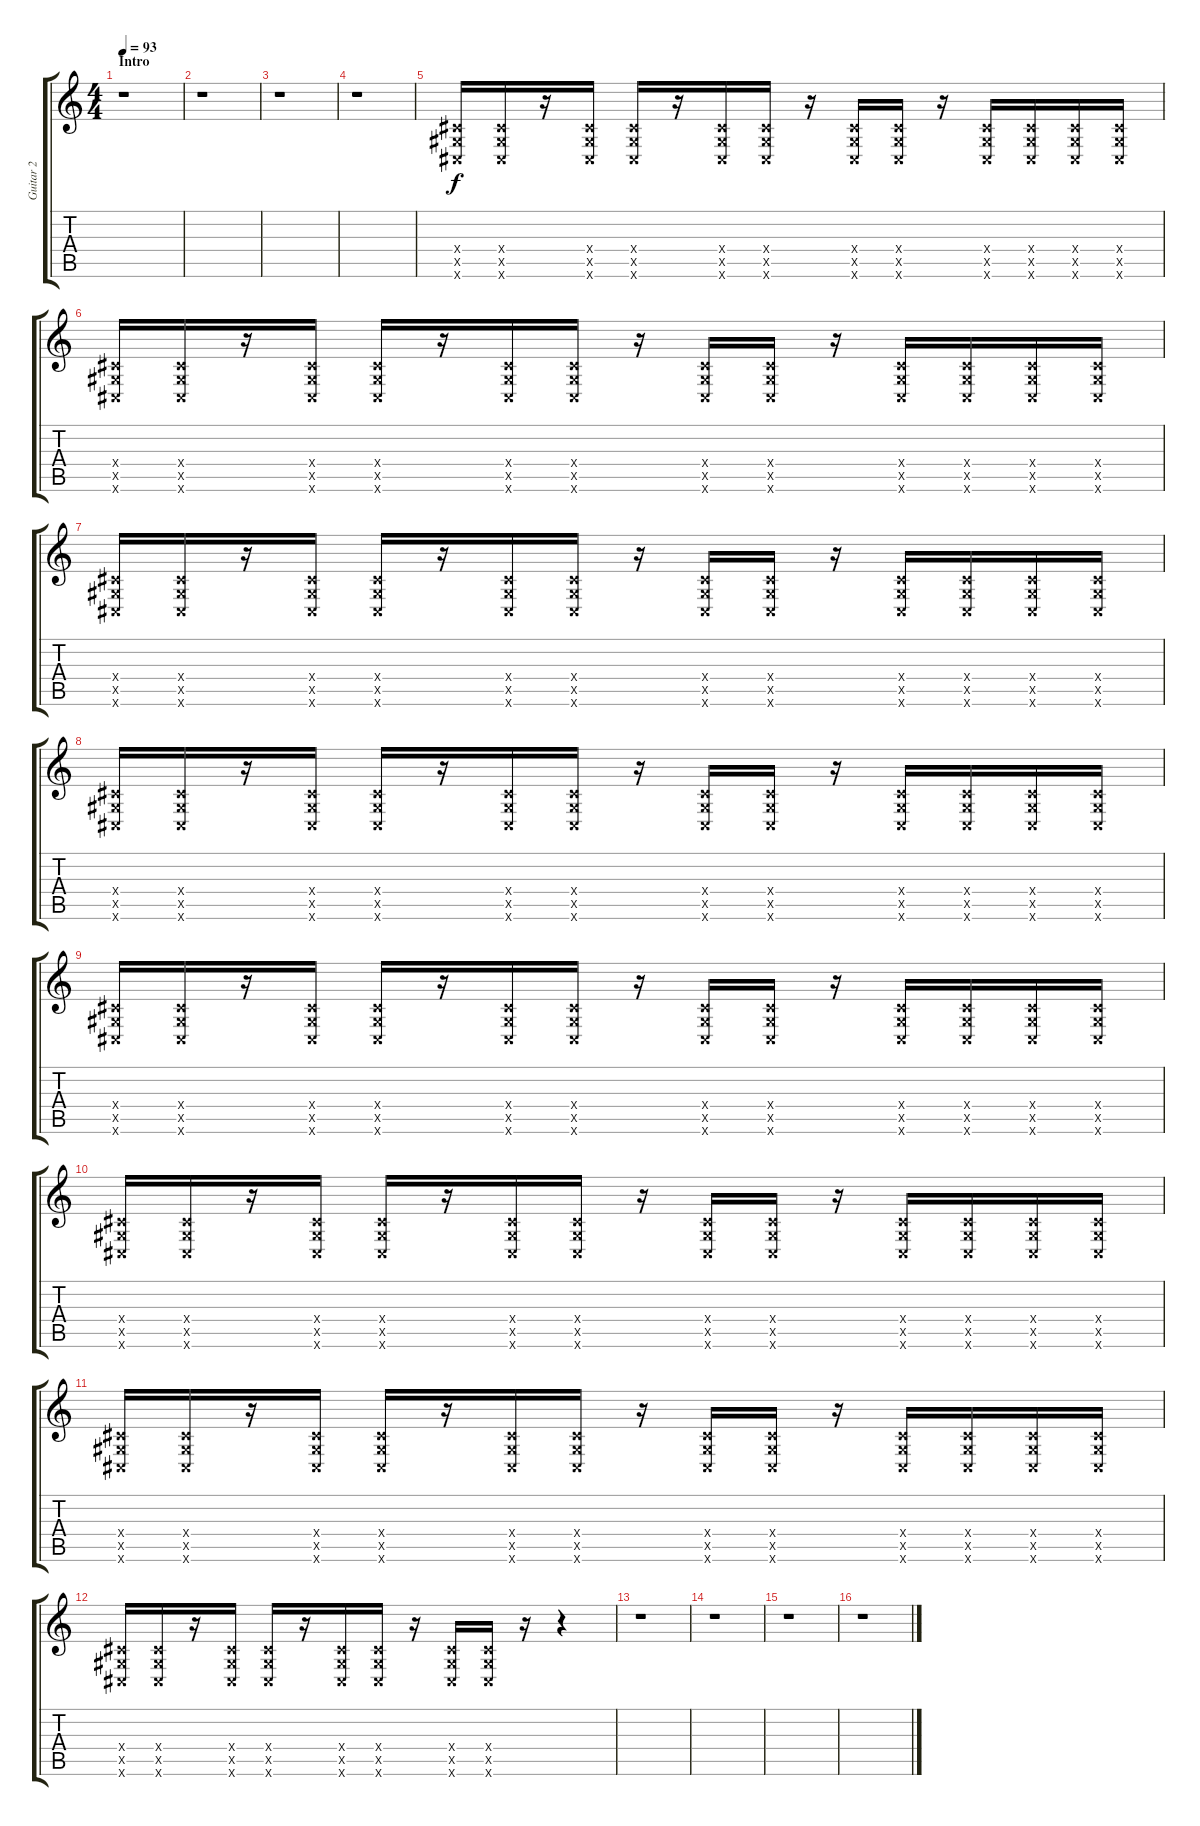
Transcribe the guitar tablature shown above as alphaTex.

\track ("Guitar 2" "Guitar 2") {instrument distortionguitar}
\staff {score tabs}
\tuning (Eb4 Bb3 Gb3 Db3 Ab2 Db2) {hide}
\ts (4 4)
\section ("" "Intro")
\tempo 93
\clef g2
\ks c
r.1{dy f instrument distortionguitar} |
r.1 |
r.1 |
r.1 |
(0.4{x} 0.5{x} 0.6{x}).16 (0.4{x} 0.5{x} 0.6{x}).16 r.16 (0.4{x} 0.5{x} 0.6{x}).16 (0.4{x} 0.5{x} 0.6{x}).16 r.16 (0.4{x} 0.5{x} 0.6{x}).16 (0.4{x} 0.5{x} 0.6{x}).16 r.16 (0.4{x} 0.5{x} 0.6{x}).16 (0.4{x} 0.5{x} 0.6{x}).16 r.16 (0.4{x} 0.5{x} 0.6{x}).16 (0.4{x} 0.5{x} 0.6{x}).16 (0.4{x} 0.5{x} 0.6{x}).16 (0.4{x} 0.5{x} 0.6{x}).16 |
(0.4{x} 0.5{x} 0.6{x}).16 (0.4{x} 0.5{x} 0.6{x}).16 r.16 (0.4{x} 0.5{x} 0.6{x}).16 (0.4{x} 0.5{x} 0.6{x}).16 r.16 (0.4{x} 0.5{x} 0.6{x}).16 (0.4{x} 0.5{x} 0.6{x}).16 r.16 (0.4{x} 0.5{x} 0.6{x}).16 (0.4{x} 0.5{x} 0.6{x}).16 r.16 (0.4{x} 0.5{x} 0.6{x}).16 (0.4{x} 0.5{x} 0.6{x}).16 (0.4{x} 0.5{x} 0.6{x}).16 (0.4{x} 0.5{x} 0.6{x}).16 |
(0.4{x} 0.5{x} 0.6{x}).16 (0.4{x} 0.5{x} 0.6{x}).16 r.16 (0.4{x} 0.5{x} 0.6{x}).16 (0.4{x} 0.5{x} 0.6{x}).16 r.16 (0.4{x} 0.5{x} 0.6{x}).16 (0.4{x} 0.5{x} 0.6{x}).16 r.16 (0.4{x} 0.5{x} 0.6{x}).16 (0.4{x} 0.5{x} 0.6{x}).16 r.16 (0.4{x} 0.5{x} 0.6{x}).16 (0.4{x} 0.5{x} 0.6{x}).16 (0.4{x} 0.5{x} 0.6{x}).16 (0.4{x} 0.5{x} 0.6{x}).16 |
(0.4{x} 0.5{x} 0.6{x}).16 (0.4{x} 0.5{x} 0.6{x}).16 r.16 (0.4{x} 0.5{x} 0.6{x}).16 (0.4{x} 0.5{x} 0.6{x}).16 r.16 (0.4{x} 0.5{x} 0.6{x}).16 (0.4{x} 0.5{x} 0.6{x}).16 r.16 (0.4{x} 0.5{x} 0.6{x}).16 (0.4{x} 0.5{x} 0.6{x}).16 r.16 (0.4{x} 0.5{x} 0.6{x}).16 (0.4{x} 0.5{x} 0.6{x}).16 (0.4{x} 0.5{x} 0.6{x}).16 (0.4{x} 0.5{x} 0.6{x}).16 |
(0.4{x} 0.5{x} 0.6{x}).16 (0.4{x} 0.5{x} 0.6{x}).16 r.16 (0.4{x} 0.5{x} 0.6{x}).16 (0.4{x} 0.5{x} 0.6{x}).16 r.16 (0.4{x} 0.5{x} 0.6{x}).16 (0.4{x} 0.5{x} 0.6{x}).16 r.16 (0.4{x} 0.5{x} 0.6{x}).16 (0.4{x} 0.5{x} 0.6{x}).16 r.16 (0.4{x} 0.5{x} 0.6{x}).16 (0.4{x} 0.5{x} 0.6{x}).16 (0.4{x} 0.5{x} 0.6{x}).16 (0.4{x} 0.5{x} 0.6{x}).16 |
(0.4{x} 0.5{x} 0.6{x}).16 (0.4{x} 0.5{x} 0.6{x}).16 r.16 (0.4{x} 0.5{x} 0.6{x}).16 (0.4{x} 0.5{x} 0.6{x}).16 r.16 (0.4{x} 0.5{x} 0.6{x}).16 (0.4{x} 0.5{x} 0.6{x}).16 r.16 (0.4{x} 0.5{x} 0.6{x}).16 (0.4{x} 0.5{x} 0.6{x}).16 r.16 (0.4{x} 0.5{x} 0.6{x}).16 (0.4{x} 0.5{x} 0.6{x}).16 (0.4{x} 0.5{x} 0.6{x}).16 (0.4{x} 0.5{x} 0.6{x}).16 |
(0.4{x} 0.5{x} 0.6{x}).16 (0.4{x} 0.5{x} 0.6{x}).16 r.16 (0.4{x} 0.5{x} 0.6{x}).16 (0.4{x} 0.5{x} 0.6{x}).16 r.16 (0.4{x} 0.5{x} 0.6{x}).16 (0.4{x} 0.5{x} 0.6{x}).16 r.16 (0.4{x} 0.5{x} 0.6{x}).16 (0.4{x} 0.5{x} 0.6{x}).16 r.16 (0.4{x} 0.5{x} 0.6{x}).16 (0.4{x} 0.5{x} 0.6{x}).16 (0.4{x} 0.5{x} 0.6{x}).16 (0.4{x} 0.5{x} 0.6{x}).16 |
(0.4{x} 0.5{x} 0.6{x}).16 (0.4{x} 0.5{x} 0.6{x}).16 r.16 (0.4{x} 0.5{x} 0.6{x}).16 (0.4{x} 0.5{x} 0.6{x}).16 r.16 (0.4{x} 0.5{x} 0.6{x}).16 (0.4{x} 0.5{x} 0.6{x}).16 r.16 (0.4{x} 0.5{x} 0.6{x}).16 (0.4{x} 0.5{x} 0.6{x}).16 r.16 r.4 |
r.1 |
r.1 |
r.1 |
r.1
